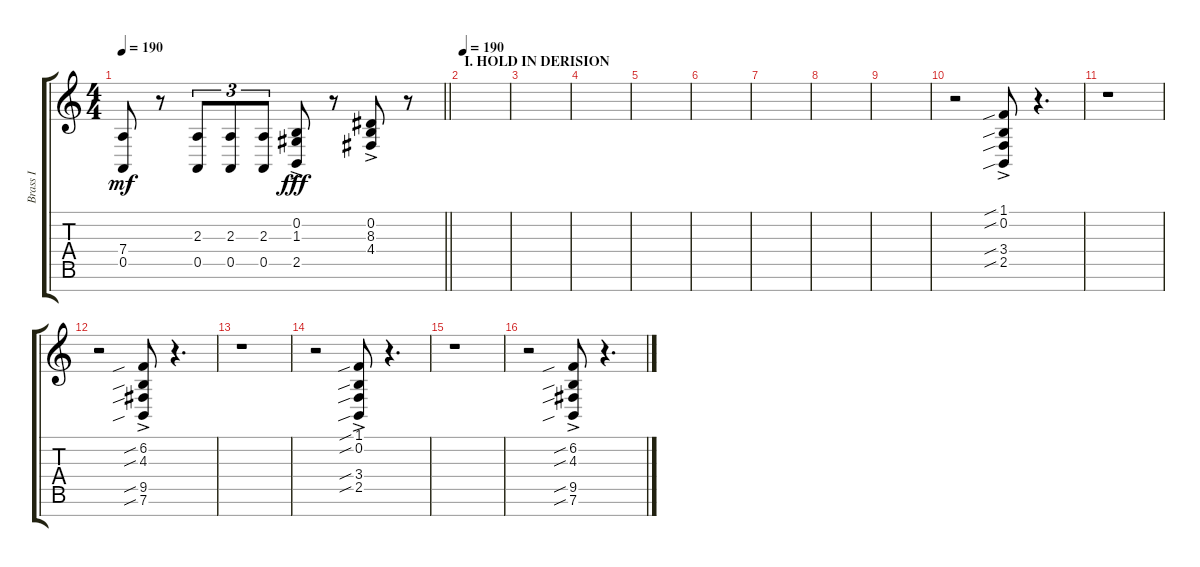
\track ("Brass I" "Brass I") {instrument frenchhorn}
\staff {score tabs}
\tuning (E4 B3 G3 D3 A2 E2 B1) {hide}
\ts (4 4)
\tempo 190
\clef g2
\barLineRight lightlight
\ks c
(7.4 0.5).8{dy mf} r.8 (2.3 0.5).8{tu (3 2)} (2.3 0.5).8{tu (3 2)} (2.3 0.5).8{tu (3 2)} (0.2{ac} 1.3 2.5{ac}).8{dy fff} r.8 (0.2{ac} 8.3{ac} 4.4{ac}).8 r.8 |
\section ("" "I. HOLD IN DERISION")
\tempo 190
|
|
|
|
|
|
|
|
r.2{volume 16} (1.1{sib ac} 0.2{sib ac} 3.4{sib} 2.5{sib ac}).8 r.4{d} |
r.1 |
r.2 (6.2{sib ac} 4.3{sib} 9.5{sib ac} 7.6{sib ac}).8 r.4{d} |
r.1 |
r.2 (1.1{sib ac} 0.2{sib ac} 3.4{sib} 2.5{sib ac}).8 r.4{d} |
r.1 |
r.2 (6.2{sib ac} 4.3{sib} 9.5{sib ac} 7.6{sib ac}).8 r.4{d}
